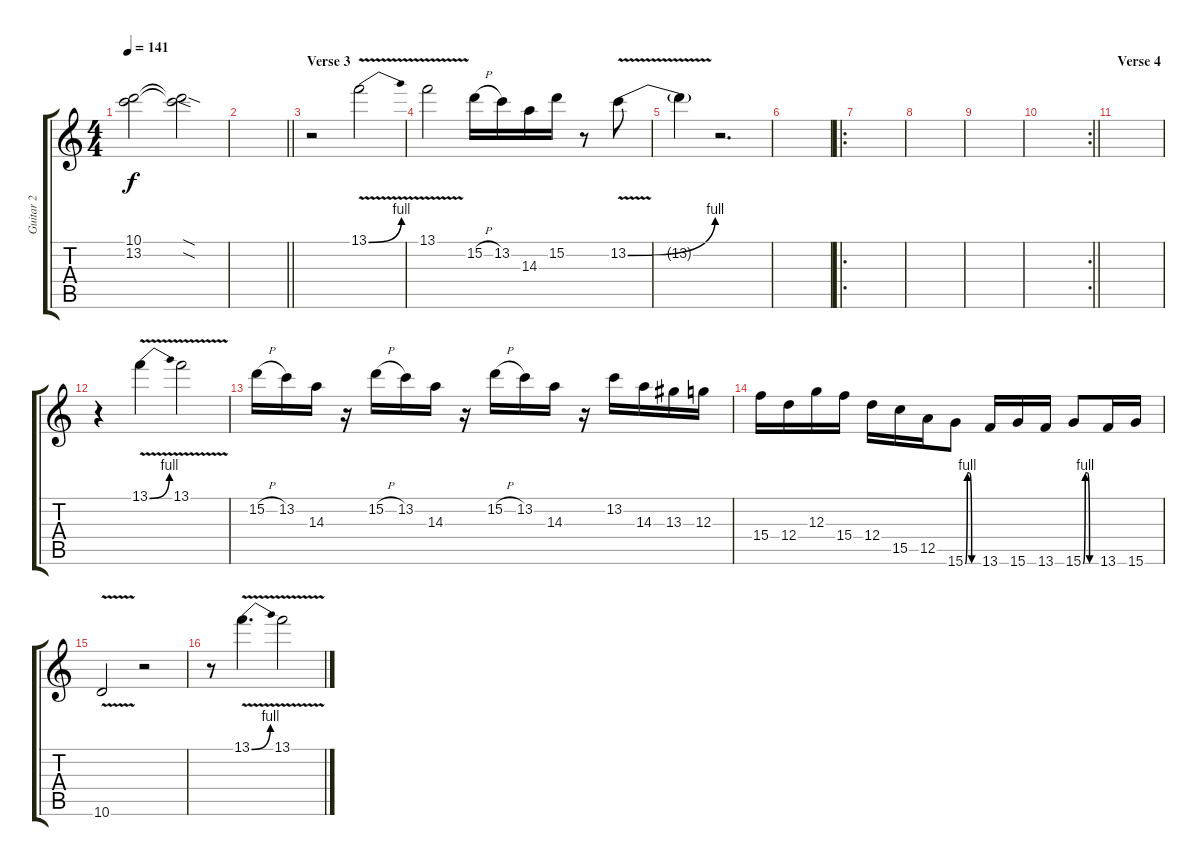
\track ("Guitar 2" "Guitar 2") {instrument overdrivenguitar}
\staff {score tabs}
\tuning (E4 B3 G3 D3 A2 E2) {hide}
\ts (4 4)
\tempo 141
\clef g2
\ks c
(10.1{t} 13.2{t}).2{dy f} (10.1{sod t} 13.2{sod t}).2 |
\barLineRight lightlight
|
\section ("" "Verse 3")
r.2 13.1{be (bend 0 0 60 4) v}.2 |
13.1{v}.2 15.2{h}.16 13.2.16 14.3.16 15.2.16 r.8 13.2{be (bend 0 0 60 4) v}.8 |
13.2{t}.4 r.2{d} |
|
\ro
|
|
|
\rc 2
\barLineRight lightlight
|
\section ("" "Verse 4")
|
r.4 13.1{be (bend 0 0 60 4) v}.4 13.1{v}.2 |
15.2{h}.16 13.2.16 14.3.16 r.16 15.2{h}.16 13.2.16 14.3.16 r.16 15.2{h}.16 13.2.16 14.3.16 r.16 13.2.16 14.3.16 13.3.16 12.3.16 |
15.4.16 12.4.16 12.3.16 15.4.16 12.4.16 15.5.16 12.5.16 15.6{be (custom 0 0 10 4 20 4 30 0 60 0)}.8 13.6.16 15.6.16 13.6.16 15.6{be (custom 0 0 10 4 20 4 30 0 60 0)}.8 13.6.16 15.6.16 |
10.6{v}.2 r.2 |
r.8 13.1{be (bend 0 0 60 4) v}.4{d} 13.1{v}.2
